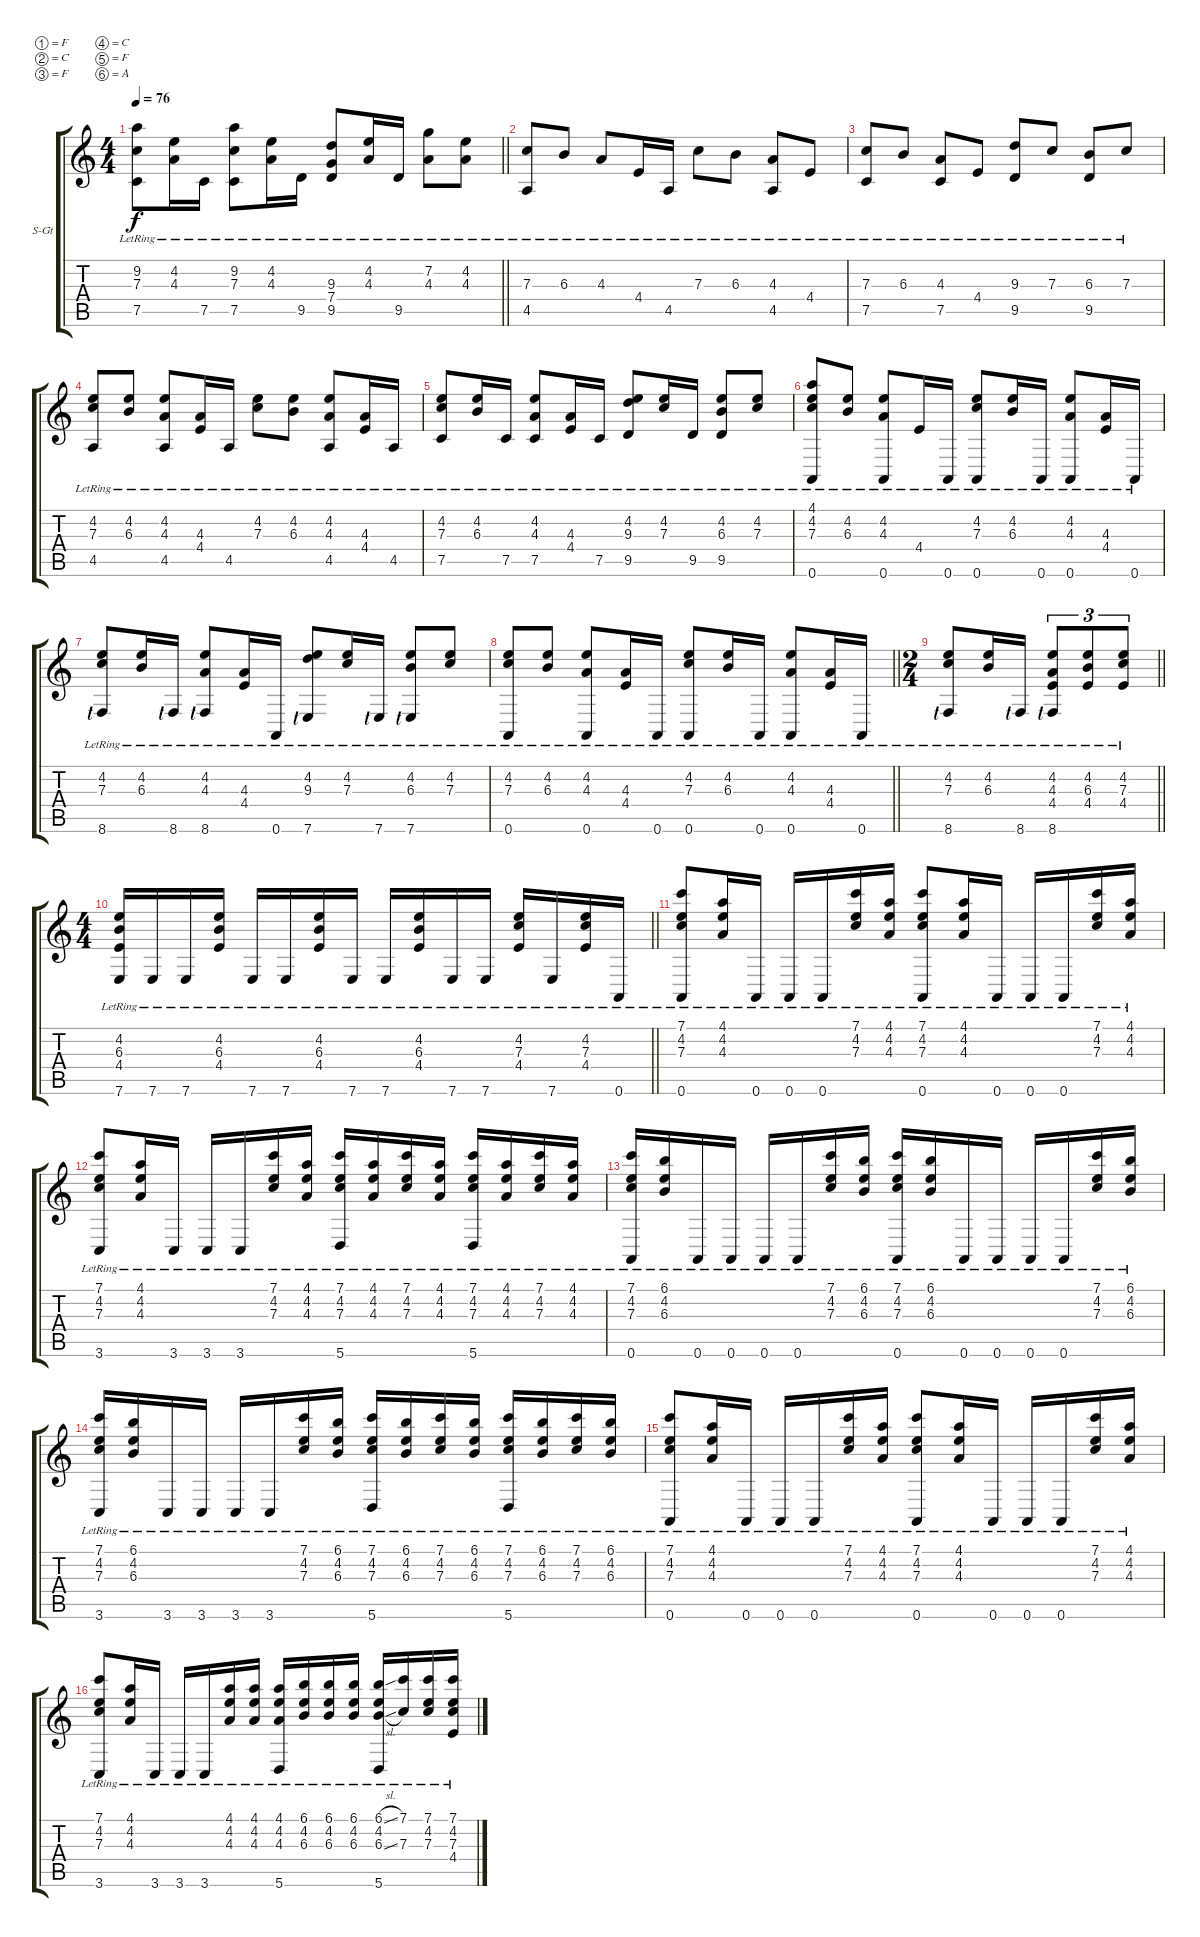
\bracketExtendMode groupsimilarinstruments
\firstSystemTrackNameOrientation horizontal
\otherSystemsTrackNameOrientation horizontal
\track ("Piste 1" "S-Gt") {instrument acousticguitarsteel}
\staff {score tabs}
\tuning (F4 C4 F3 C3 F2 A1)
\ts (4 4)
\tempo 76
\clef g2
\barLineRight lightlight
\ks c
(9.2{lr} 7.3{lr} 7.5{lr}).8{dy f} (4.2{lr} 4.3{lr}).16 7.5{lr}.16 (9.2{lr} 7.3{lr} 7.5{lr}).8 (4.2{lr} 4.3{lr}).16 9.5{lr}.16 (9.3{lr} 7.4{lr} 9.5{lr}).8 (4.2{lr} 4.3{lr}).16 9.5{lr}.16 (7.2{lr} 4.3{lr}).8 (4.2{lr} 4.3{lr}).8 |
(7.3{lr} 4.5{lr}).8 6.3{lr}.8 4.3{lr}.8 4.4{lr}.16 4.5{lr}.16 7.3{lr}.8 6.3{lr}.8 (4.3{lr} 4.5{lr}).8 4.4{lr}.8 |
(7.3{lr} 7.5{lr}).8 6.3{lr}.8 (4.3{lr} 7.5{lr}).8 4.4{lr}.8 (9.3{lr} 9.5{lr}).8 7.3{lr}.8 (6.3{lr} 9.5{lr}).8 7.3{lr}.8 |
(4.2{lr} 7.3{lr} 4.5{lr}).8 (4.2{lr} 6.3{lr}).8 (4.2{lr} 4.3{lr} 4.5{lr}).8 (4.3{lr} 4.4{lr}).16 4.5{lr}.16 (4.2{lr} 7.3{lr}).8 (4.2{lr} 6.3{lr}).8 (4.2{lr} 4.3{lr} 4.5{lr}).8 (4.3{lr} 4.4{lr}).16 4.5{lr}.16 |
(4.2{lr} 7.3{lr} 7.5{lr}).8 (4.2{lr} 6.3{lr}).16 7.5{lr}.16 (4.2{lr} 4.3{lr} 7.5{lr}).8 (4.3{lr} 4.4{lr}).16 7.5{lr}.16 (4.2{lr} 9.3{lr} 9.5{lr}).8 (4.2{lr} 7.3{lr}).16 9.5{lr}.16 (4.2{lr} 6.3{lr} 9.5{lr}).8 (4.2{lr} 7.3{lr}).8 |
(4.1{lr} 4.2{lr} 7.3{lr} 0.6{lr}).8 (4.2{lr} 6.3{lr}).8 (4.2{lr} 4.3{lr} 0.6{lr}).8 4.4{lr}.16 0.6{lr}.16 (4.2{lr} 7.3{lr} 0.6{lr}).8 (4.2{lr} 6.3{lr}).16 0.6{lr}.16 (4.2{lr} 4.3{lr} 0.6{lr}).8 (4.3{lr} 4.4{lr}).16 0.6{lr}.16 |
(4.2{lr} 7.3{lr} 8.6{lr lf 1}).8 (4.2{lr} 6.3{lr}).16 8.6{lr lf 1}.16 (4.2{lr} 4.3{lr} 8.6{lr lf 1}).8 (4.3{lr} 4.4{lr}).16 0.6{lr}.16 (4.2{lr} 9.3{lr} 7.6{lr lf 1}).8 (4.2{lr} 7.3{lr}).16 7.6{lr lf 1}.16 (4.2{lr} 6.3{lr} 7.6{lr lf 1}).8 (4.2{lr} 7.3{lr}).8 |
\barLineRight lightlight
(4.2{lr} 7.3{lr} 0.6{lr}).8 (4.2{lr} 6.3{lr}).8 (4.2{lr} 4.3{lr} 0.6{lr}).8 (4.3{lr} 4.4{lr}).16 0.6{lr}.16 (4.2{lr} 7.3{lr} 0.6{lr}).8 (4.2{lr} 6.3{lr}).16 0.6{lr}.16 (4.2{lr} 4.3{lr} 0.6{lr}).8 (4.3{lr} 4.4{lr}).16 0.6{lr}.16 |
\ts (2 4)
\beaming (8 2 2)
\barLineRight lightlight
(4.2{lr} 7.3{lr} 8.6{lr lf 1}).8 (4.2{lr} 6.3{lr}).16 8.6{lr lf 1}.16 (4.2{lr} 4.3{lr} 4.4{lr} 8.6{lr lf 1}).8{tu (3 2)} (4.2{lr} 6.3{lr} 4.4{lr}).8{tu (3 2)} (4.2{lr} 7.3{lr} 4.4{lr}).8{tu (3 2)} |
\ts (4 4)
\beaming (8 2 2 2 2)
\barLineRight lightlight
(4.2{lr} 6.3{lr} 4.4{lr} 7.6{lr}).16 7.6{lr}.16 7.6{lr}.16 (4.2{lr} 6.3{lr} 4.4{lr}).16 7.6{lr}.16 7.6{lr}.16 (4.2{lr} 6.3{lr} 4.4{lr}).16 7.6{lr}.16 7.6{lr}.16 (4.2{lr} 6.3{lr} 4.4{lr}).16 7.6{lr}.16 7.6{lr}.16 (4.2{lr} 7.3{lr} 4.4{lr}).16 7.6{lr}.16 (4.2{lr} 7.3{lr} 4.4{lr}).16 0.6{lr}.16 |
(7.1{lr} 4.2{lr} 7.3{lr} 0.6{lr}).8 (4.1{lr} 4.2{lr} 4.3{lr}).16 0.6{lr}.16 0.6{lr}.16 0.6{lr}.16 (7.1{lr} 4.2{lr} 7.3{lr}).16 (4.1{lr} 4.2{lr} 4.3{lr}).16 (7.1{lr} 4.2{lr} 7.3{lr} 0.6{lr}).8 (4.1{lr} 4.2{lr} 4.3{lr}).16 0.6{lr}.16 0.6{lr}.16 0.6{lr}.16 (7.1{lr} 4.2{lr} 7.3{lr}).16 (4.1{lr} 4.2{lr} 4.3{lr}).16 |
(7.1{lr} 4.2{lr} 7.3{lr} 3.6{lr}).8 (4.1{lr} 4.2{lr} 4.3{lr}).16 3.6{lr}.16 3.6{lr}.16 3.6{lr}.16 (7.1{lr} 4.2{lr} 7.3{lr}).16 (4.1{lr} 4.2{lr} 4.3{lr}).16 (7.1{lr} 4.2{lr} 7.3{lr} 5.6{lr}).16 (4.1{lr} 4.2{lr} 4.3{lr}).16 (7.1{lr} 4.2{lr} 7.3{lr}).16 (4.1{lr} 4.2{lr} 4.3{lr}).16 (7.1{lr} 4.2{lr} 7.3{lr} 5.6{lr}).16 (4.1{lr} 4.2{lr} 4.3{lr}).16 (7.1{lr} 4.2{lr} 7.3{lr}).16 (4.1{lr} 4.2{lr} 4.3{lr}).16 |
(7.1{lr} 4.2{lr} 7.3{lr} 0.6{lr}).16 (6.1{lr} 4.2{lr} 6.3{lr}).16 0.6{lr}.16 0.6{lr}.16 0.6{lr}.16 0.6{lr}.16 (7.1{lr} 4.2{lr} 7.3{lr}).16 (6.1{lr} 4.2{lr} 6.3{lr}).16 (7.1{lr} 4.2{lr} 7.3{lr} 0.6{lr}).16 (6.1{lr} 4.2{lr} 6.3{lr}).16 0.6{lr}.16 0.6{lr}.16 0.6{lr}.16 0.6{lr}.16 (7.1{lr} 4.2{lr} 7.3{lr}).16 (6.1{lr} 4.2{lr} 6.3{lr}).16 |
(7.1{lr} 4.2{lr} 7.3{lr} 3.6{lr}).16 (6.1{lr} 4.2{lr} 6.3{lr}).16 3.6{lr}.16 3.6{lr}.16 3.6{lr}.16 3.6{lr}.16 (7.1{lr} 4.2{lr} 7.3{lr}).16 (6.1{lr} 4.2{lr} 6.3{lr}).16 (7.1{lr} 4.2{lr} 7.3{lr} 5.6{lr}).16 (6.1{lr} 4.2{lr} 6.3{lr}).16 (7.1{lr} 4.2{lr} 7.3{lr}).16 (6.1{lr} 4.2{lr} 6.3{lr}).16 (7.1{lr} 4.2{lr} 7.3{lr} 5.6{lr}).16 (6.1{lr} 4.2{lr} 6.3{lr}).16 (7.1{lr} 4.2{lr} 7.3{lr}).16 (6.1{lr} 4.2{lr} 6.3{lr}).16 |
(7.1{lr} 4.2{lr} 7.3{lr} 0.6{lr}).8 (4.1{lr} 4.2{lr} 4.3{lr}).16 0.6{lr}.16 0.6{lr}.16 0.6{lr}.16 (7.1{lr} 4.2{lr} 7.3{lr}).16 (4.1{lr} 4.2{lr} 4.3{lr}).16 (7.1{lr} 4.2{lr} 7.3{lr} 0.6{lr}).8 (4.1{lr} 4.2{lr} 4.3{lr}).16 0.6{lr}.16 0.6{lr}.16 0.6{lr}.16 (7.1{lr} 4.2{lr} 7.3{lr}).16 (4.1{lr} 4.2{lr} 4.3{lr}).16 |
(7.1{lr} 4.2{lr} 7.3{lr} 3.6{lr}).8 (4.1{lr} 4.2{lr} 4.3{lr}).16 3.6{lr}.16 3.6{lr}.16 3.6{lr}.16 (4.1{lr} 4.2{lr} 4.3{lr}).16 (4.1{lr} 4.2{lr} 4.3{lr}).16 (4.1{lr} 4.2{lr} 4.3{lr} 5.6{lr}).16 (6.1{lr} 4.2{lr} 6.3{lr}).16 (6.1{lr} 4.2{lr} 6.3{lr}).16 (6.1{lr} 4.2{lr} 6.3{lr}).16 (6.1{sl lr} 4.2{lr} 6.3{sl lr} 5.6{lr}).16 (7.1{lr} 7.3{lr}).16 (7.1{lr} 4.2{lr} 7.3{lr}).16 (7.1{lr} 4.2{lr} 7.3{lr} 4.4{lr}).16
